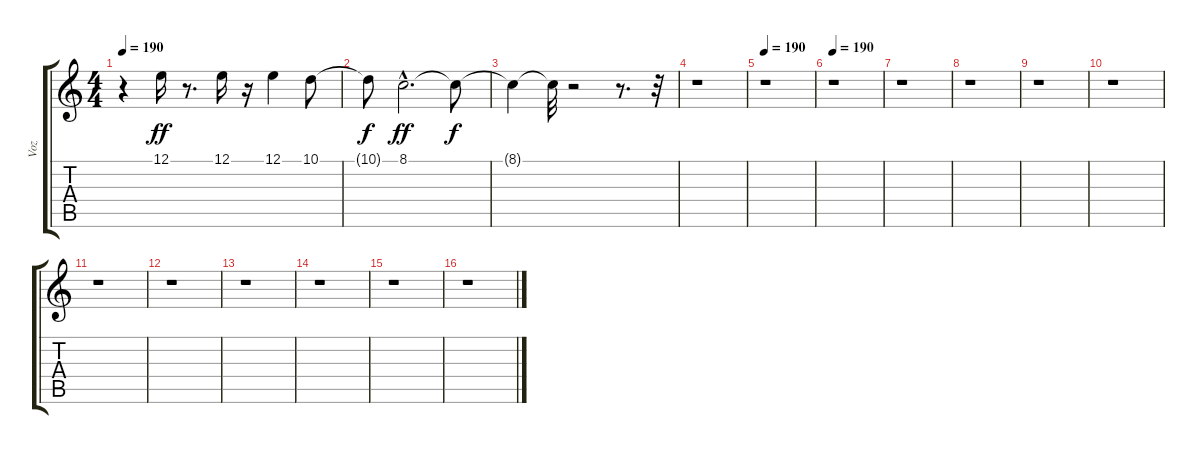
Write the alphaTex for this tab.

\track ("Voz" "Voz") {instrument clarinet}
\staff {score tabs}
\tuning (E4 B3 G3 D3 A2 E2) {hide}
\ts (4 4)
\tempo 190
\clef g2
\ks c
r.4{dy f} 12.1.16{dy ff} r.8{d} 12.1.16 r.16 12.1.4 10.1.8 |
10.1{t}.8{dy f} 8.1{hac}.2{d dy ff} 8.1{t}.8{dy f} |
8.1{t}.4 8.1{t}.32 r.2 r.8{d} r.32 |
r.1 |
\tempo 190
r.1 |
\tempo 190
r.1 |
r.1 |
r.1 |
r.1 |
r.1 |
r.1 |
r.1 |
r.1 |
r.1 |
r.1 |
r.1
